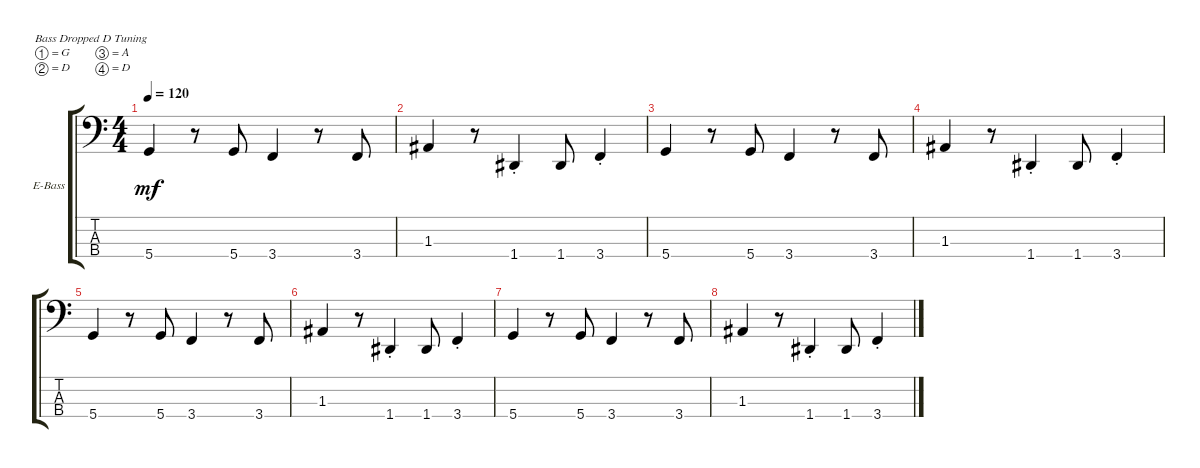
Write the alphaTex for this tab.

\bracketExtendMode groupsimilarinstruments
\firstSystemTrackNameOrientation horizontal
\otherSystemsTrackNameOrientation horizontal
\track ("Bass" "E-Bass") {instrument electricbassfinger}
\staff {score tabs}
\tuning (G2 D2 A1 D1)
\ts (4 4)
\tempo 120
\clef f4
\ks c
5.4.4{dy mf} r.8 5.4.8 3.4.4 r.8 3.4.8 |
1.3.4 r.8 1.4{st}.4 1.4.8 3.4{st}.4 |
5.4.4 r.8 5.4.8 3.4.4 r.8 3.4.8 |
1.3.4 r.8 1.4{st}.4 1.4.8 3.4{st}.4 |
5.4.4 r.8 5.4.8 3.4.4 r.8 3.4.8 |
1.3.4 r.8 1.4{st}.4 1.4.8 3.4{st}.4 |
5.4.4 r.8 5.4.8 3.4.4 r.8 3.4.8 |
1.3.4 r.8 1.4{st}.4 1.4.8 3.4{st}.4
